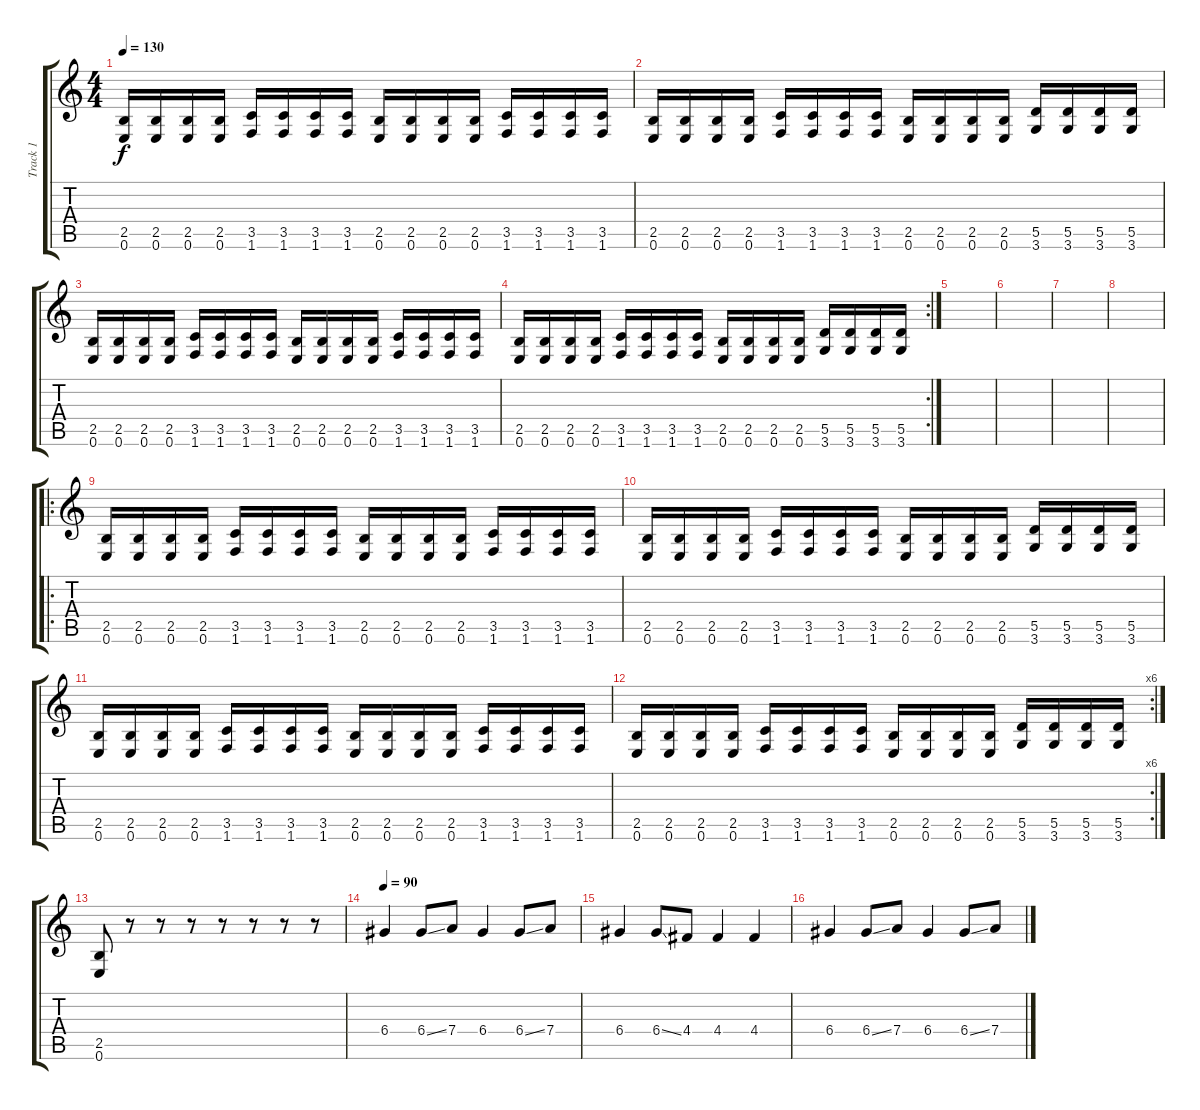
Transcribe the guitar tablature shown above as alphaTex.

\track ("Track 1" "Track 1") {instrument distortionguitar}
\staff {score tabs}
\tuning (E4 B3 G3 D3 A2 E2) {hide}
\ts (4 4)
\tempo 130
\clef g2
\ks c
(2.5 0.6).16{dy f instrument distortionguitar} (2.5 0.6).16 (2.5 0.6).16 (2.5 0.6).16 (3.5 1.6).16 (3.5 1.6).16 (3.5 1.6).16 (3.5 1.6).16 (2.5 0.6).16 (2.5 0.6).16 (2.5 0.6).16 (2.5 0.6).16 (3.5 1.6).16 (3.5 1.6).16 (3.5 1.6).16 (3.5 1.6).16 |
(2.5 0.6).16 (2.5 0.6).16 (2.5 0.6).16 (2.5 0.6).16 (3.5 1.6).16 (3.5 1.6).16 (3.5 1.6).16 (3.5 1.6).16 (2.5 0.6).16 (2.5 0.6).16 (2.5 0.6).16 (2.5 0.6).16 (5.5 3.6).16 (5.5 3.6).16 (5.5 3.6).16 (5.5 3.6).16 |
(2.5 0.6).16 (2.5 0.6).16 (2.5 0.6).16 (2.5 0.6).16 (3.5 1.6).16 (3.5 1.6).16 (3.5 1.6).16 (3.5 1.6).16 (2.5 0.6).16 (2.5 0.6).16 (2.5 0.6).16 (2.5 0.6).16 (3.5 1.6).16 (3.5 1.6).16 (3.5 1.6).16 (3.5 1.6).16 |
\rc 2
(2.5 0.6).16 (2.5 0.6).16 (2.5 0.6).16 (2.5 0.6).16 (3.5 1.6).16 (3.5 1.6).16 (3.5 1.6).16 (3.5 1.6).16 (2.5 0.6).16 (2.5 0.6).16 (2.5 0.6).16 (2.5 0.6).16 (5.5 3.6).16 (5.5 3.6).16 (5.5 3.6).16 (5.5 3.6).16 |
|
|
|
|
\ro
(2.5 0.6).16 (2.5 0.6).16 (2.5 0.6).16 (2.5 0.6).16 (3.5 1.6).16 (3.5 1.6).16 (3.5 1.6).16 (3.5 1.6).16 (2.5 0.6).16 (2.5 0.6).16 (2.5 0.6).16 (2.5 0.6).16 (3.5 1.6).16 (3.5 1.6).16 (3.5 1.6).16 (3.5 1.6).16 |
(2.5 0.6).16 (2.5 0.6).16 (2.5 0.6).16 (2.5 0.6).16 (3.5 1.6).16 (3.5 1.6).16 (3.5 1.6).16 (3.5 1.6).16 (2.5 0.6).16 (2.5 0.6).16 (2.5 0.6).16 (2.5 0.6).16 (5.5 3.6).16 (5.5 3.6).16 (5.5 3.6).16 (5.5 3.6).16 |
(2.5 0.6).16 (2.5 0.6).16 (2.5 0.6).16 (2.5 0.6).16 (3.5 1.6).16 (3.5 1.6).16 (3.5 1.6).16 (3.5 1.6).16 (2.5 0.6).16 (2.5 0.6).16 (2.5 0.6).16 (2.5 0.6).16 (3.5 1.6).16 (3.5 1.6).16 (3.5 1.6).16 (3.5 1.6).16 |
\rc 6
(2.5 0.6).16 (2.5 0.6).16 (2.5 0.6).16 (2.5 0.6).16 (3.5 1.6).16 (3.5 1.6).16 (3.5 1.6).16 (3.5 1.6).16 (2.5 0.6).16 (2.5 0.6).16 (2.5 0.6).16 (2.5 0.6).16 (5.5 3.6).16 (5.5 3.6).16 (5.5 3.6).16 (5.5 3.6).16 |
(2.5 0.6).8 r.8 r.8 r.8 r.8 r.8 r.8 r.8 |
\tempo 90
6.4.4 6.4{ss}.8 7.4.8 6.4.4 6.4{ss}.8 7.4.8 |
6.4.4 6.4{ss}.8 4.4.8 4.4.4 4.4.4 |
6.4.4 6.4{ss}.8 7.4.8 6.4.4 6.4{ss}.8 7.4.8
